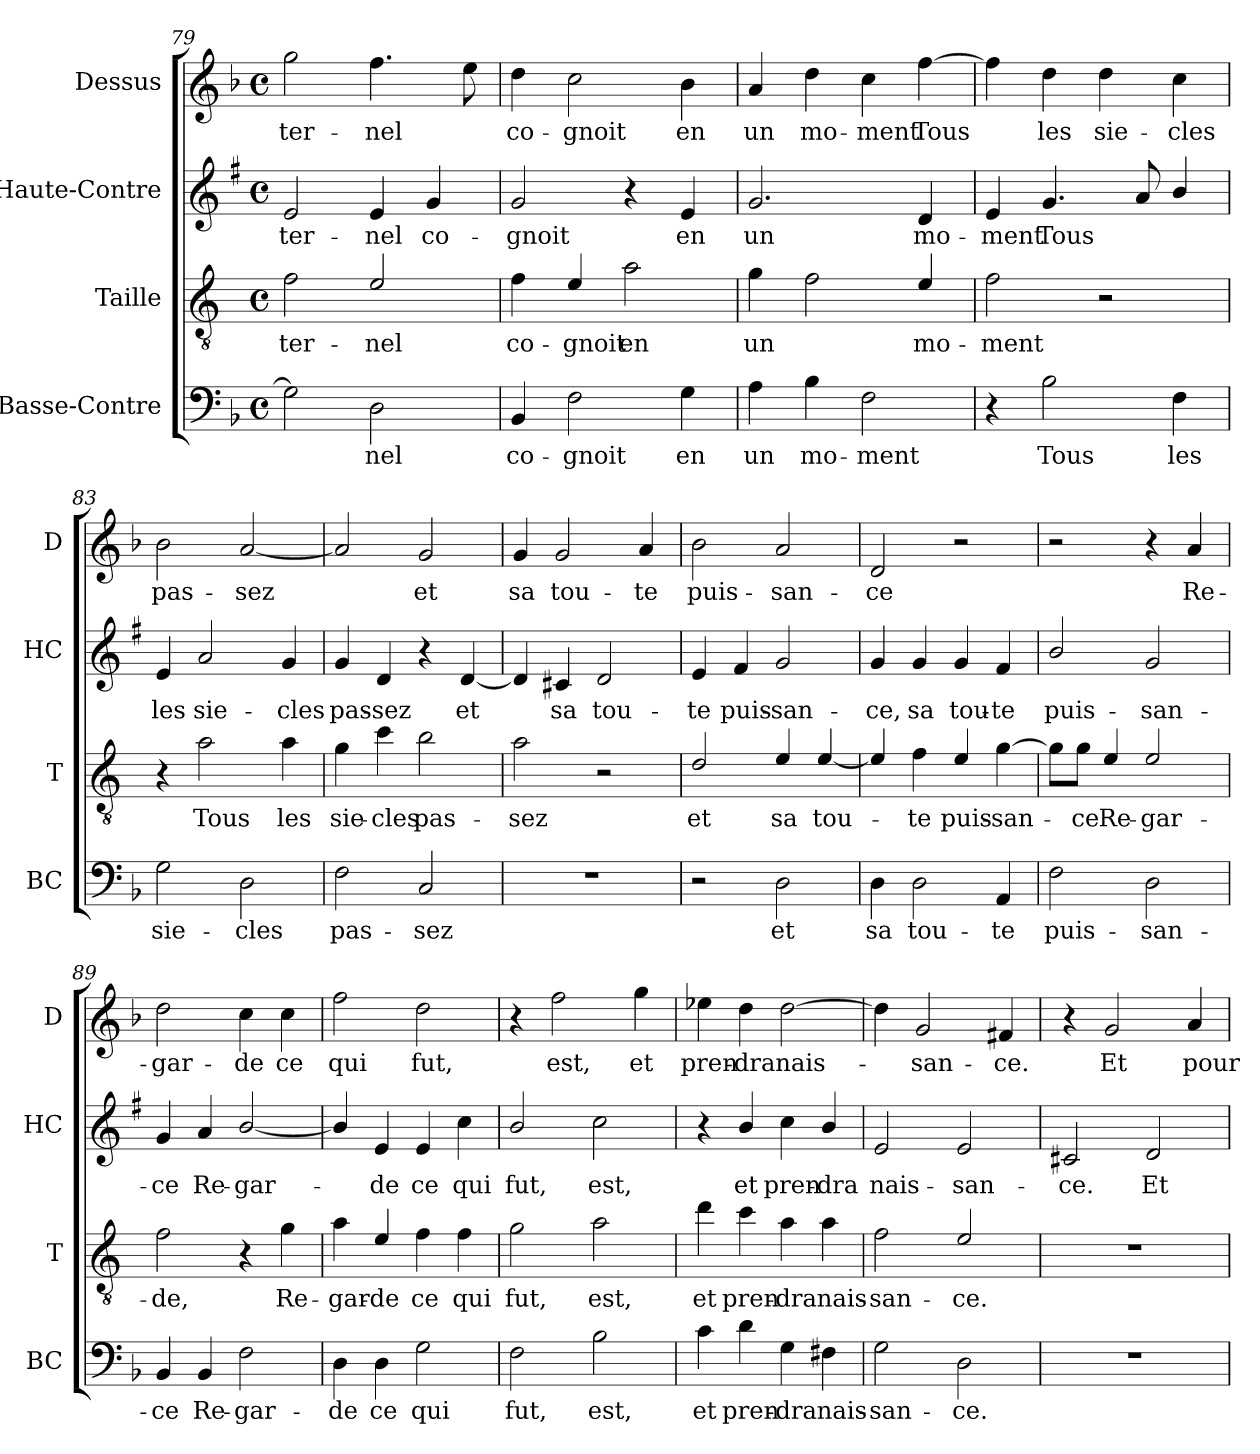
**kern	**text	**kern	**text	**kern	**text	**kern	**text
*part4	*part4	*part3	*part3	*part2	*part2	*part1	*part1
*staff4	*staff4	*staff3	*staff3	*staff2	*staff2	*staff1	*staff1
*I"Basse-Contre	*	*I"Taille	*	*I"Haute-Contre	*	*I"Dessus	*
*I'BC	*	*I'T	*	*I'HC	*	*I'D	*
*clefF4	*	*clefGv2	*	*clefG2	*	*clefG2	*
*	*	*ITrd4c7	*	*ITrd1c2	*	*	*
*k[b-]	*	*k[b-]	*	*k[b-]	*	*k[b-]	*
*F:	*	*F:	*	*F:	*	*F:	*
*M4/4	*	*M4/4	*	*M4/4	*	*M4/4	*
*met(c)	*	*met(c)	*	*met(c)	*	*met(c)	*
=79	=79	=79	=79	=79	=79	=79	=79
!	!	!	!LO:LY:b	!	!LO:LY:b	!	!LO:LY:b
2G\]	.	2B-\	-ter-	2d/	-ter-	2gg\	-ter-
!	!LO:LY:b	!	!LO:LY:b	!	!LO:LY:b	!	!LO:LY:b
2D\	-nel	2A/	-nel	4d/	-nel	4.ff\	-nel
!	!	!	!	!	!LO:LY:b	!	!
.	.	.	.	4f/	co-	.	.
.	.	.	.	.	.	8ee\	.
=80	=80	=80	=80	=80	=80	=80	=80
!	!LO:LY:b	!	!LO:LY:b	!	!LO:LY:b	!	!LO:LY:b
4BB-/	co-	4B-\	co-	2f/	-gnoit	4dd\	co-
!	!LO:LY:b	!	!LO:LY:b	!	!	!	!LO:LY:b
2F\	-gnoit	4A/	-gnoit	.	.	2cc\	-gnoit
!	!	!	!LO:LY:b	!	!	!	!
.	.	2d\	en	4r	.	.	.
!	!LO:LY:b	!	!	!	!LO:LY:b	!	!LO:LY:b
4G\	en	.	.	4d/	en	4b-\	en
=81	=81	=81	=81	=81	=81	=81	=81
!	!LO:LY:b	!	!LO:LY:b	!	!LO:LY:b	!	!LO:LY:b
4A\	un	4c\	un	2.f/	un	4a/	un
!	!LO:LY:b	!	!	!	!	!	!LO:LY:b
4B-\	mo-	2B-\	.	.	.	4dd\	mo-
!	!LO:LY:b	!	!	!	!	!	!LO:LY:b
2F\	-ment	.	.	.	.	4cc\	-ment
!	!	!	!LO:LY:b	!	!LO:LY:b	!	!LO:LY:b
.	.	4A/	mo-	4c/	mo-	[4ff\	Tous
=82	=82	=82	=82	=82	=82	=82	=82
!	!	!	!LO:LY:b	!	!LO:LY:b	!	!
4r	.	2B-\	-ment	4d/	-ment	4ff\]	.
!	!LO:LY:b	!	!	!	!LO:LY:b	!	!LO:LY:b
2B-\	Tous	.	.	4.f/	Tous	4dd\	les
!	!	!	!	!	!	!	!LO:LY:b
.	.	2r	.	.	.	4dd\	sie-
.	.	.	.	8g/	.	.	.
!	!LO:LY:b	!	!	!	!	!	!LO:LY:b
4F\	les	.	.	4a/	.	4cc\	-cles
=83	=83	=83	=83	=83	=83	=83	=83
!	!LO:LY:b	!	!	!	!LO:LY:b	!	!LO:LY:b
2G\	sie-	4r	.	4d/	les	2b-\	pas-
!	!	!	!LO:LY:b	!	!LO:LY:b	!	!
.	.	2d\	Tous	2g/	sie-	.	.
!	!LO:LY:b	!	!	!	!	!	!LO:LY:b
2D\	-cles	.	.	.	.	[2a/	-sez
!	!	!	!LO:LY:b	!	!LO:LY:b	!	!
.	.	4d\	les	4f/	-cles	.	.
!!LO:PB:g=z
=84	=84	=84	=84	=84	=84	=84	=84
!	!LO:LY:b	!	!LO:LY:b	!	!LO:LY:b	!	!
2F\	pas-	4c\	sie-	4f/	pas-	2a/]	.
!	!	!	!LO:LY:b	!	!LO:LY:b	!	!
.	.	4f\	-cles	4c/	-sez	.	.
!	!LO:LY:b	!	!LO:LY:b	!	!	!	!LO:LY:b
2C/	-sez	2e\	pas-	4r	.	2g/	et
!	!	!	!	!	!LO:LY:b	!	!
.	.	.	.	[4c/	et	.	.
=85	=85	=85	=85	=85	=85	=85	=85
!	!	!	!LO:LY:b	!	!	!	!LO:LY:b
1r	.	2d\	-sez	4c/]	.	4g/	sa
!	!	!	!	!	!LO:LY:b	!	!LO:LY:b
.	.	.	.	4Bn/	sa	2g/	tou-
!	!	!	!	!	!LO:LY:b	!	!
.	.	2r	.	2c/	tou-	.	.
!	!	!	!	!	!	!	!LO:LY:b
.	.	.	.	.	.	4a/	-te
=86	=86	=86	=86	=86	=86	=86	=86
!	!	!	!LO:LY:b	!	!LO:LY:b	!	!LO:LY:b
2r	.	2G/	et	4d/	-te	2b-\	puis-
!	!	!	!	!	!LO:LY:b	!	!
.	.	.	.	4e/	puis-	.	.
!	!LO:LY:b	!	!LO:LY:b	!	!LO:LY:b	!	!LO:LY:b
2D\	et	4A/	sa	2f/	-san-	2a/	-san-
!	!	!	!LO:LY:b	!	!	!	!
.	.	[4A/	tou-	.	.	.	.
=87	=87	=87	=87	=87	=87	=87	=87
!	!LO:LY:b	!	!	!	!LO:LY:b	!	!LO:LY:b
4D\	sa	4A/]	.	4f/	-ce,	2d/	-ce
!	!LO:LY:b	!	!LO:LY:b	!	!LO:LY:b	!	!
2D\	tou-	4B-\	-te	4f/	sa	.	.
!	!	!	!LO:LY:b	!	!LO:LY:b	!	!
.	.	4A/	puis-	4f/	tou-	2r	.
!	!LO:LY:b	!	!LO:LY:b	!	!LO:LY:b	!	!
4AA/	-te	[4c\	-san-	4e/	-te	.	.
=88	=88	=88	=88	=88	=88	=88	=88
!	!LO:LY:b	!	!	!	!LO:LY:b	!	!
2F\	puis-	8c\L]	.	2a/	puis-	2r	.
!	!	!	!LO:LY:b	!	!	!	!
.	.	8c\J	-ce	.	.	.	.
!	!	!	!LO:LY:b	!	!	!	!
.	.	4A/	Re-	.	.	.	.
!	!LO:LY:b	!	!LO:LY:b	!	!LO:LY:b	!	!
2D\	-san-	2A/	-gar-	2f/	-san-	4r	.
!	!	!	!	!	!	!	!LO:LY:b
.	.	.	.	.	.	4a/	Re-
=89	=89	=89	=89	=89	=89	=89	=89
!	!LO:LY:b	!	!LO:LY:b	!	!LO:LY:b	!	!LO:LY:b
4BB-/	-ce	2B-\	-de,	4f/	-ce	2dd\	-gar-
!	!LO:LY:b	!	!	!	!LO:LY:b	!	!
4BB-/	Re-	.	.	4g/	Re-	.	.
!	!LO:LY:b	!	!	!	!LO:LY:b	!	!LO:LY:b
2F\	-gar-	4r	.	[2a/	-gar-	4cc\	-de
!	!	!	!LO:LY:b	!	!	!	!LO:LY:b
.	.	4c\	Re-	.	.	4cc\	ce
=90	=90	=90	=90	=90	=90	=90	=90
!	!LO:LY:b	!	!LO:LY:b	!	!	!	!LO:LY:b
4D\	-de	4d\	-gar-	4a/]	.	2ff\	qui
!	!LO:LY:b	!	!LO:LY:b	!	!LO:LY:b	!	!
4D\	ce	4A/	-de	4d/	-de	.	.
!	!LO:LY:b	!	!LO:LY:b	!	!LO:LY:b	!	!LO:LY:b
2G\	qui	4B-\	ce	4d/	ce	2dd\	fut,
!	!	!	!LO:LY:b	!	!LO:LY:b	!	!
.	.	4B-\	qui	4b-\	qui	.	.
=91	=91	=91	=91	=91	=91	=91	=91
!	!LO:LY:b	!	!LO:LY:b	!	!LO:LY:b	!	!
2F\	fut,	2c\	fut,	2a/	fut,	4r	.
!	!	!	!	!	!	!	!LO:LY:b
.	.	.	.	.	.	2ff\	est,
!	!LO:LY:b	!	!LO:LY:b	!	!LO:LY:b	!	!
2B-\	est,	2d\	est,	2b-\	est,	.	.
!	!	!	!	!	!	!	!LO:LY:b
.	.	.	.	.	.	4gg\	et
!!LO:LB:g=z
=92	=92	=92	=92	=92	=92	=92	=92
!	!LO:LY:b	!	!LO:LY:b	!	!	!	!LO:LY:b
4c\	et	4g\	et	4r	.	4ee-X\	pren-
!	!LO:LY:b	!	!LO:LY:b	!	!LO:LY:b	!	!LO:LY:b
4d\	pren-	4f\	pren-	4a/	et	4dd\	-dra
!	!LO:LY:b	!	!LO:LY:b	!	!LO:LY:b	!	!LO:LY:b
4G\	-dra	4d\	-dra	4b-\	pren-	[2dd\	nais-
!	!LO:LY:b	!	!LO:LY:b	!	!LO:LY:b	!	!
4F#X\	nais-	4d\	nais-	4a/	-dra	.	.
=93	=93	=93	=93	=93	=93	=93	=93
!	!LO:LY:b	!	!LO:LY:b	!	!LO:LY:b	!	!
2G\	-san-	2B-\	-san-	2d/	nais-	4dd\]	.
!	!	!	!	!	!	!	!LO:LY:b
.	.	.	.	.	.	2g/	-san-
!	!LO:LY:b	!	!LO:LY:b	!	!LO:LY:b	!	!
2D\	-ce.	2A/	-ce.	2d/	-san-	.	.
!	!	!	!	!	!	!	!LO:LY:b
.	.	.	.	.	.	4f#X/	-ce.
=94	=94	=94	=94	=94	=94	=94	=94
!	!	!	!	!	!LO:LY:b	!	!
1r	.	1r	.	2Bn/	-ce.	4r	.
!	!	!	!	!	!	!	!LO:LY:b
.	.	.	.	.	.	2g/	Et
!	!	!	!	!	!LO:LY:b	!	!
.	.	.	.	2c/	Et	.	.
!	!	!	!	!	!	!	!LO:LY:b
.	.	.	.	.	.	4a/	pour
=	=	=	=	=	=	=	=
*-	*-	*-	*-	*-	*-	*-	*-
